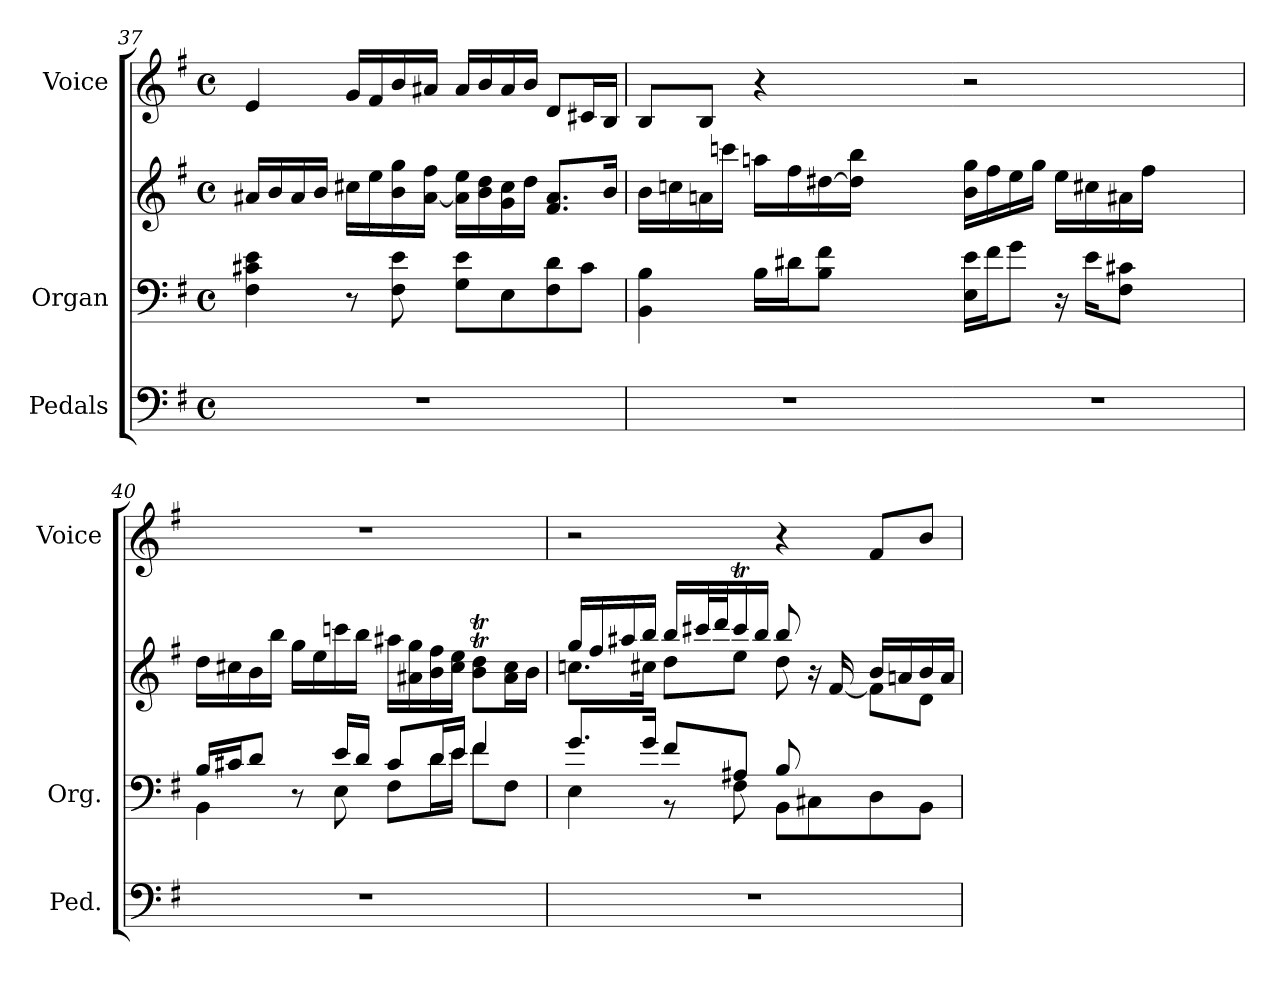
**kern	**kern	**kern	**kern
*part3	*part2	*part2	*part1
*staff4	*staff3	*staff2	*staff1
*I"Pedals	*I"Organ	*	*I"Voice
*I'Ped.	*I'Org.	*	*I'Voice
*clefF4	*clefF4	*clefG2	*clefG2
*k[f#]	*k[f#]	*k[f#]	*k[f#]
*G:	*G:	*G:	*G:
*M4/4	*M4/4	*M4/4	*M4/4
*met(c)	*met(c)	*met(c)	*met(c)
=37	=37	=37	=37
1r	4F#i\ 4c#Xi 4ei	16a#Xi/LL	4ei/
.	.	16bi/	.
.	.	16a#i/	.
.	.	16bi/JJ	.
.	8r	16cc#Xi\LL	16gi/LL
.	.	16eei\	16f#i/
.	8F#i\ 8ei	16bi\ 16ggi	16bi/
.	.	[<16a#i\ 16ff#iJJ	16a#Xi/JJ
.	8Gi\ 8eiL	16a#i\] 16eeiLL	16a#i/LL
.	.	16bi\ 16ddi	16bi/
.	8Ei\	16gi\ 16cc#i	16a#i/
.	.	16ddi\JJ	16bi/JJ
.	8F#i\ 8di	8.f#i/ 8.a#iL	8di/L
.	8c#i\J	.	16c#Xi/L
.	.	16bi/Jk	16Bi/JJ
=38	=38	=38	=38
!LO:N:vis=1	!	!	!
1r	4BBi\ 4Bi	16bi\LL	8Bi/L
.	.	16ccni\	.
.	.	16ani\	8Bi/J
.	.	16cccni\JJ	.
.	16Bi\LL	16aani\LL	4r
.	16d#Xi\J	16ff#i\	.
.	8Bi\ 8f#iJ	[>16dd#Xi\	.
.	.	16dd#i\] 16bbiJJ	.
.	2ryy	2ryy	2ryy
!!LO:LB:g=z
=39-	=39-	=39-	=39-
!LO:N:vis=1	!	!	!
1r	16Ei\ 16eiLL	16bi\ 16ggiLL	2r
.	16f#i\J	16ff#i\	.
.	8gi\J	16eei\	.
.	.	16ggi\JJ	.
.	16r	16eei\LL	.
.	16ei\KL	16cc#Xi\	.
.	8F#i\ 8c#XiJ	16a#Xi\	.
.	.	16ff#i\JJ	.
.	2ryy	2ryy	2ryy
=40	=40	=40	=40
*	*^	*	*
1r	16Bi/LL	4BBi\	16ddi\LL	1r
.	16c#Xi/J	.	16cc#Xi\	.
.	8di/J	.	16bi\	.
.	.	.	16bbi\JJ	.
.	8r	8ryy	16ggi\LL	.
.	.	.	16eei\	.
.	16ei/LL	8Ei\	16cccni\	.
.	16di/JJ	.	16bbi\JJ	.
.	8c#i/L	8F#i\L	16aa#Xi\LL	.
.	.	.	16a#Xi\ 16ggi	.
.	16di/L	16di\L	16bi\ 16ff#i	.
.	16ei/JJ	16ei\JJ	16cc#i\ 16eeiJJ	.
.	4f#i/	8f#i\L	8bi\T 8ddiTL	.
.	.	8F#i\J	16a#i\ 16cc#iL	.
.	.	.	16bi\JJ	.
=41	=41	=41	=41	=41
*	*	*	*^	*
1r	8.gi/L	4Ei\	16ggi/LL	8.ccni\L	2r
.	.	.	16ff#i/	.	.
.	.	.	16aa#Xi/	.	.
.	16gi/Jk	.	16bbi/JJ	16cc#Xi\Jk	.
.	8f#i/L	8r	16bbi/LL	8ddi\L	.
.	.	.	32ccc#Xi/L	.	.
.	.	.	32dddi/J	.	.
.	8A#Xi/J	8F#i\	16ccc#ti/	8eei\J	.
.	.	.	16bbi/JJ	.	.
.	8Bi/	8BBi\L	8bbi/	8ddi\	4r
.	8ryy	8C#Xi\	16r	8ryy	.
.	.	.	[<16f#i/	.	.
.	4ryy	8Di\	16bi/LL	8f#i\L]	8f#i/L
.	.	.	16ani/	.	.
.	.	8BBi\J	16bi/	8di\J	8bi/J
.	.	.	16ai/JJ	.	.
*	*v	*v	*	*	*
*	*	*v	*v	*
=	=	=	=
*-	*-	*-	*-
